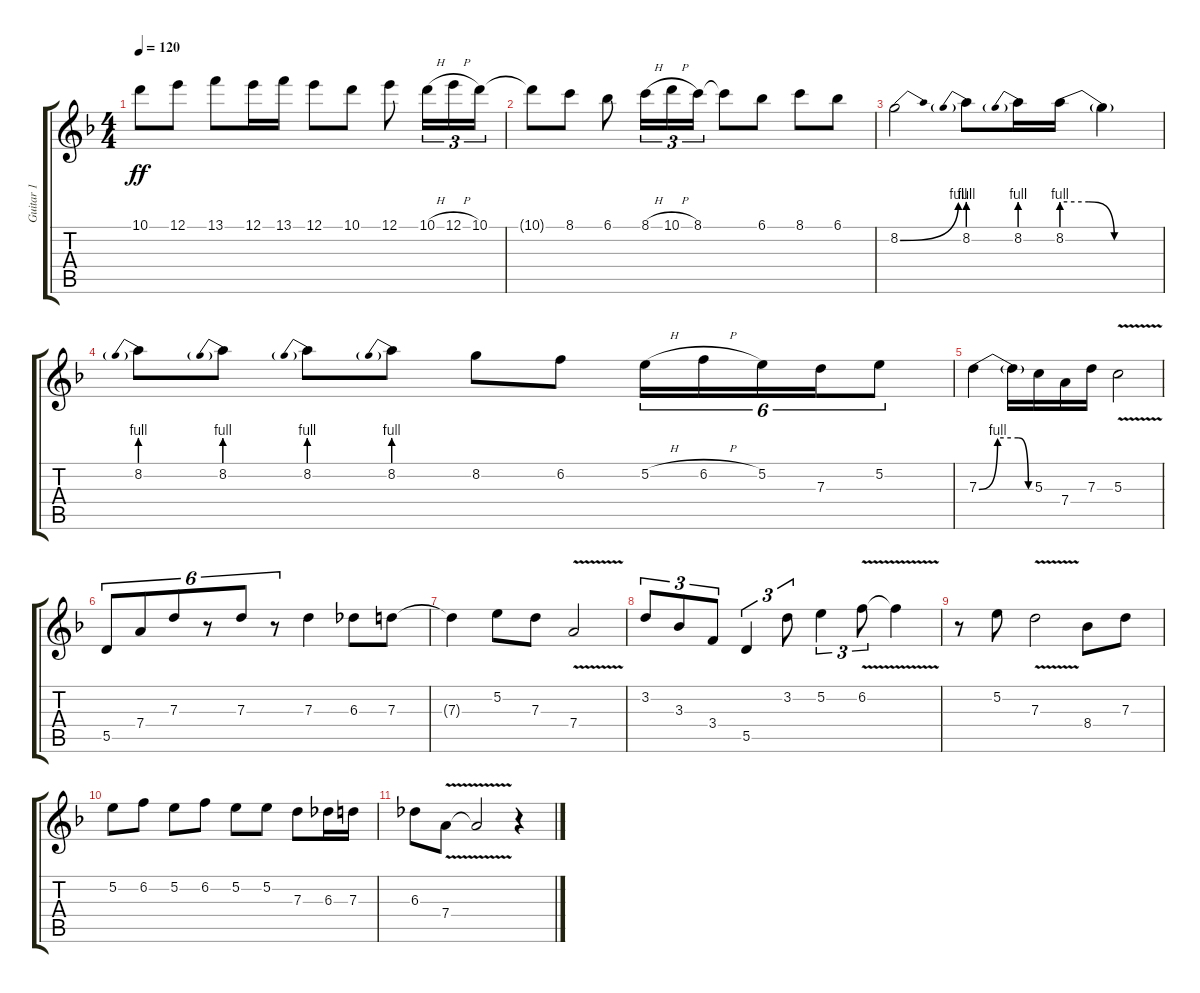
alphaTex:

\track ("Guitar 1" "Guitar 1") {instrument overdrivenguitar}
\staff {score tabs}
\tuning (E4 B3 G3 D3 A2 E2) {hide}
\ts (4 4)
\tempo 120
\clef g2
\ks dminor
10.1.8{dy ff} 12.1.8 13.1.8 12.1.16 13.1.16 12.1.8 10.1.8 12.1.8 10.1{h}.16{tu (3 2)} 12.1{h}.16{tu (3 2)} 10.1.16{tu (3 2)} |
10.1{t}.8 8.1.8 6.1.8 8.1{h}.16{tu (3 2)} 10.1{h}.16{tu (3 2)} 8.1.16{tu (3 2)} 8.1{t}.8 6.1.8 8.1.8 6.1.8 |
8.2{be (bend 0 0 60 4)}.2 8.2{be (prebend 0 4 60 4)}.8 8.2{be (prebend 0 4 60 4)}.16 8.2{be (custom 0 4 16 4 31 0 36 0 60 0)}.16 8.2{t}.4 |
8.2{be (prebend 0 4 60 4)}.8 8.2{be (prebend 0 4 60 4)}.8 8.2{be (prebend 0 4 60 4)}.8 8.2{be (prebend 0 4 60 4)}.8 8.2.8 6.2.8 5.2{h}.16{tu (6 4)} 6.2{h}.16{tu (6 4)} 5.2.16{tu (6 4)} 7.3.16{tu (6 4)} 5.2.8{tu (6 4)} |
7.3{be (custom 0 0 20 4 42 4 53 0 60 0)}.4 7.3{t}.16 5.3.16 7.4.16 7.3.16 5.3{v}.2 |
5.5.8{tu (6 4)} 7.4.8{tu (6 4)} 7.3.8{tu (6 4)} r.8{tu (6 4)} 7.3.8{tu (6 4)} r.8{tu (6 4)} 7.3.4 6.3.8 7.3.8 |
7.3{t}.4 5.2.8 7.3.8 7.4{v}.2 |
3.2.8{tu (3 2)} 3.3.8{tu (3 2)} 3.4.8{tu (3 2)} 5.5.4{tu (3 2)} 3.2.8{tu (3 2)} 5.2.4{tu (3 2)} 6.2{v}.8{tu (3 2)} 6.2{t}.4 |
r.8 5.2.8 7.3{v}.2 8.4.8 7.3.8 |
5.2.8 6.2.8 5.2.8 6.2.8 5.2.8 5.2.8 7.3.8 6.3.16 7.3.16 |
6.3.8 7.4{v}.8 7.4{t}.2 r.4
